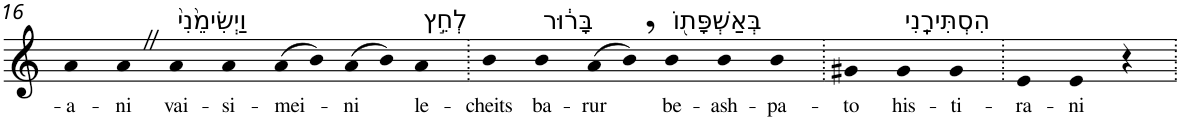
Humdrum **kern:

**kern	**text
*part1	*part1
*staff1	*staff1
*I"Piano	*
*I'Pno	*
!!LO:PB:g=z
*clefG2	*
*k[]	*
=16	=16
!	!LO:LY:b
4a	-a-
!	!LO:LY:b
4aZ	-ni
!LO:TX:a:t=וַיְשִׂימֵ֙נִי֙	!
!	!LO:LY:b
4a	vai-
!	!LO:LY:b
4a	-si-
!	!LO:LY:b
(8a	-mei-
8b)	.
!	!LO:LY:b
(8a	-ni
8b)	.
!LO:TX:a:t=לְחֵ֣ץ	!
!	!LO:LY:b
4a	le-
=17.	=17.
!	!LO:LY:b
4b	-cheits
!LO:TX:a:t=בָּר֔וּר	!
!	!LO:LY:b
4b	ba-
!	!LO:LY:b
(8a	-rur
8b,)	.
!LO:TX:a:t=בְּאַשְׁפָּת֖וֹ	!
!	!LO:LY:b
4b	be-
!	!LO:LY:b
4b	-ash-
!	!LO:LY:b
4b	-pa-
=18.	=18.
!	!LO:LY:b
4g#X	-to
!LO:TX:a:t=הִסְתִּירָֽנִי	!
!	!LO:LY:b
4g#	his-
!	!LO:LY:b
4g#	-ti-
=19.	=19.
!	!LO:LY:b
4e	-ra-
!	!LO:LY:b
4e	-ni
4r	.
=.	=.
*-	*-
